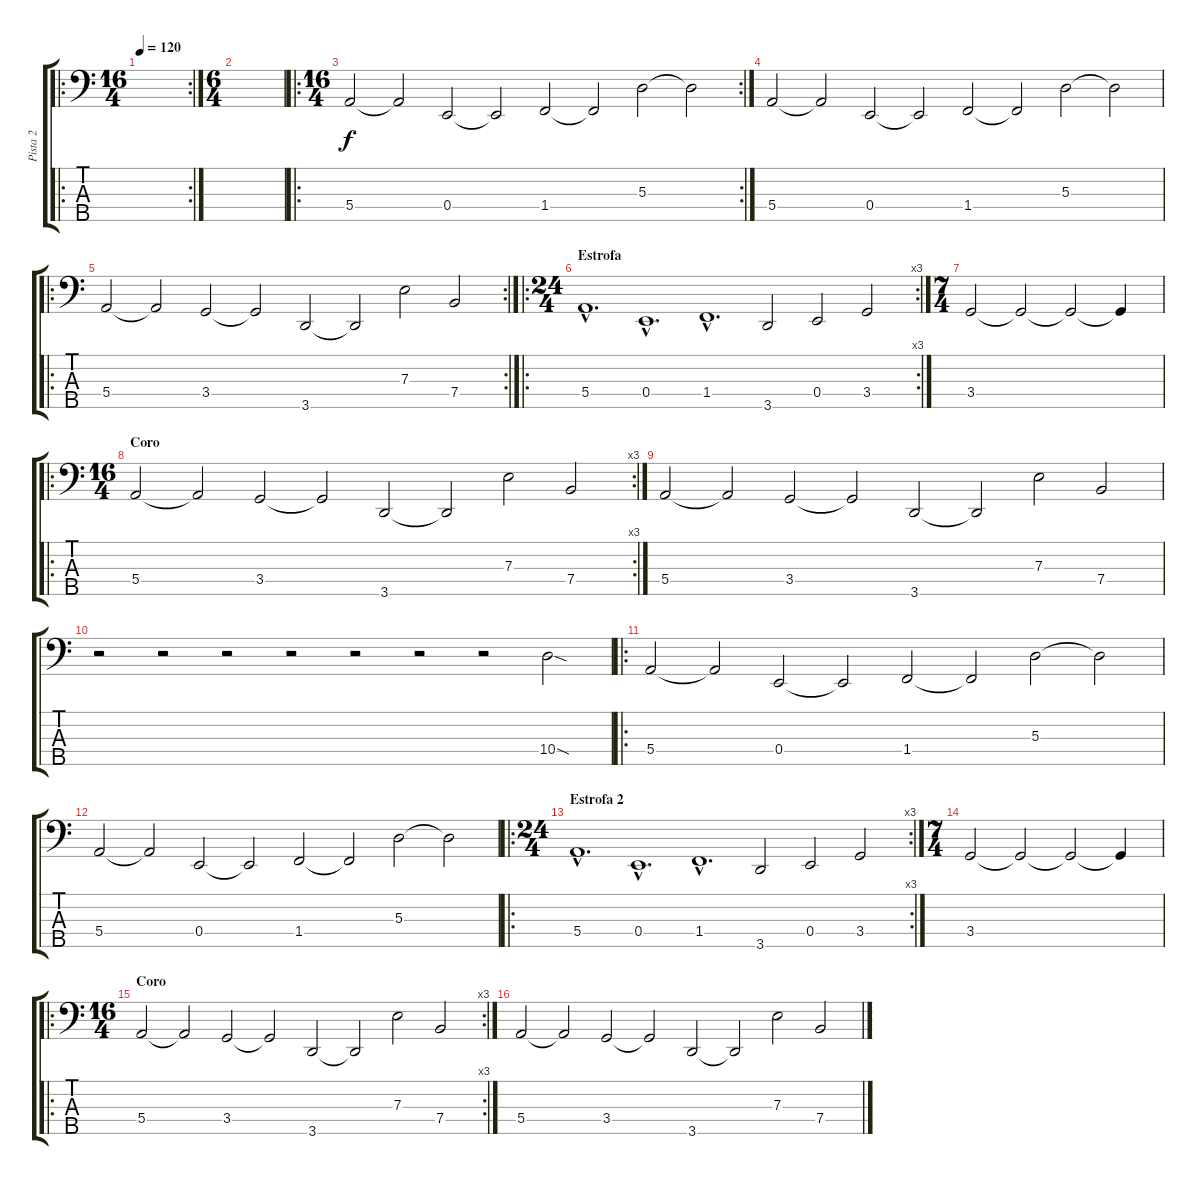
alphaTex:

\track ("Pista 2" "Pista 2") {instrument fretlessbass}
\staff {score tabs}
\tuning (G2 D2 A1 E1 B0) {hide}
\ro
\rc 2
\ts (16 4)
\tempo 120
\clef f4
\ks c
|
\ts (6 4)
|
\ro
\rc 2
\ts (16 4)
5.4.2 5.4{t}.2 0.4.2 0.4{t}.2 1.4.2 1.4{t}.2 5.3.2 5.3{t}.2 |
5.4.2 5.4{t}.2 0.4.2 0.4{t}.2 1.4.2 1.4{t}.2 5.3.2 5.3{t}.2 |
\ro
\rc 2
5.4.2 5.4{t}.2 3.4.2 3.4{t}.2 3.5.2 3.5{t}.2 7.3.2 7.4.2 |
\ro
\rc 3
\ts (24 4)
\section ("" "Estrofa")
5.4{hac}.1{d} 0.4{hac}.1{d} 1.4{hac}.1{d} 3.5.2 0.4.2 3.4.2 |
\ts (7 4)
3.4.2 3.4{t}.2 3.4{t}.2 3.4{t}.4 |
\ro
\rc 3
\ts (16 4)
\section ("" "Coro")
5.4.2 5.4{t}.2 3.4.2 3.4{t}.2 3.5.2 3.5{t}.2 7.3.2 7.4.2 |
5.4.2 5.4{t}.2 3.4.2 3.4{t}.2 3.5.2 3.5{t}.2 7.3.2 7.4.2 |
r.2 r.2 r.2 r.2 r.2 r.2 r.2 10.4{sod}.2 |
\ro
5.4.2 5.4{t}.2 0.4.2 0.4{t}.2 1.4.2 1.4{t}.2 5.3.2 5.3{t}.2 |
5.4.2 5.4{t}.2 0.4.2 0.4{t}.2 1.4.2 1.4{t}.2 5.3.2 5.3{t}.2 |
\ro
\rc 3
\ts (24 4)
\section ("" "Estrofa 2")
5.4{hac}.1{d} 0.4{hac}.1{d} 1.4{hac}.1{d} 3.5.2 0.4.2 3.4.2 |
\ts (7 4)
3.4.2 3.4{t}.2 3.4{t}.2 3.4{t}.4 |
\ro
\rc 3
\ts (16 4)
\section ("" "Coro")
5.4.2 5.4{t}.2 3.4.2 3.4{t}.2 3.5.2 3.5{t}.2 7.3.2 7.4.2 |
5.4.2 5.4{t}.2 3.4.2 3.4{t}.2 3.5.2 3.5{t}.2 7.3.2 7.4.2
